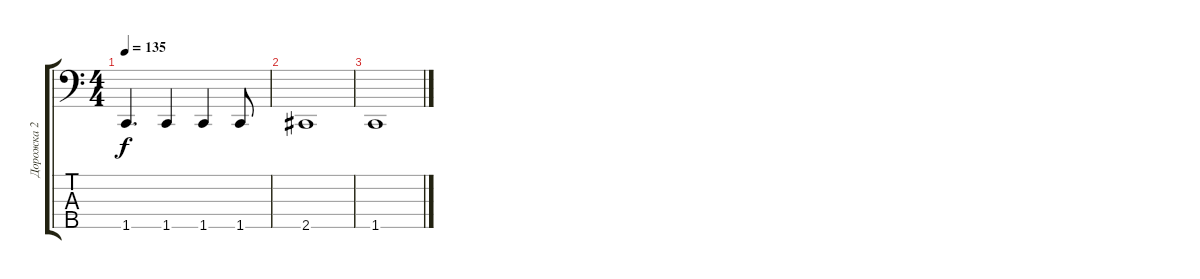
\track ("Дорожка 2" "Дорожка 2") {instrument electricbassfinger}
\staff {score tabs}
\tuning (G2 D2 A1 E1 B0) {hide}
\ts (4 4)
\tempo 135
\clef f4
\ks c
1.5.4{d dy f} 1.5.4 1.5.4 1.5.8 |
2.5.1 |
1.5.1
